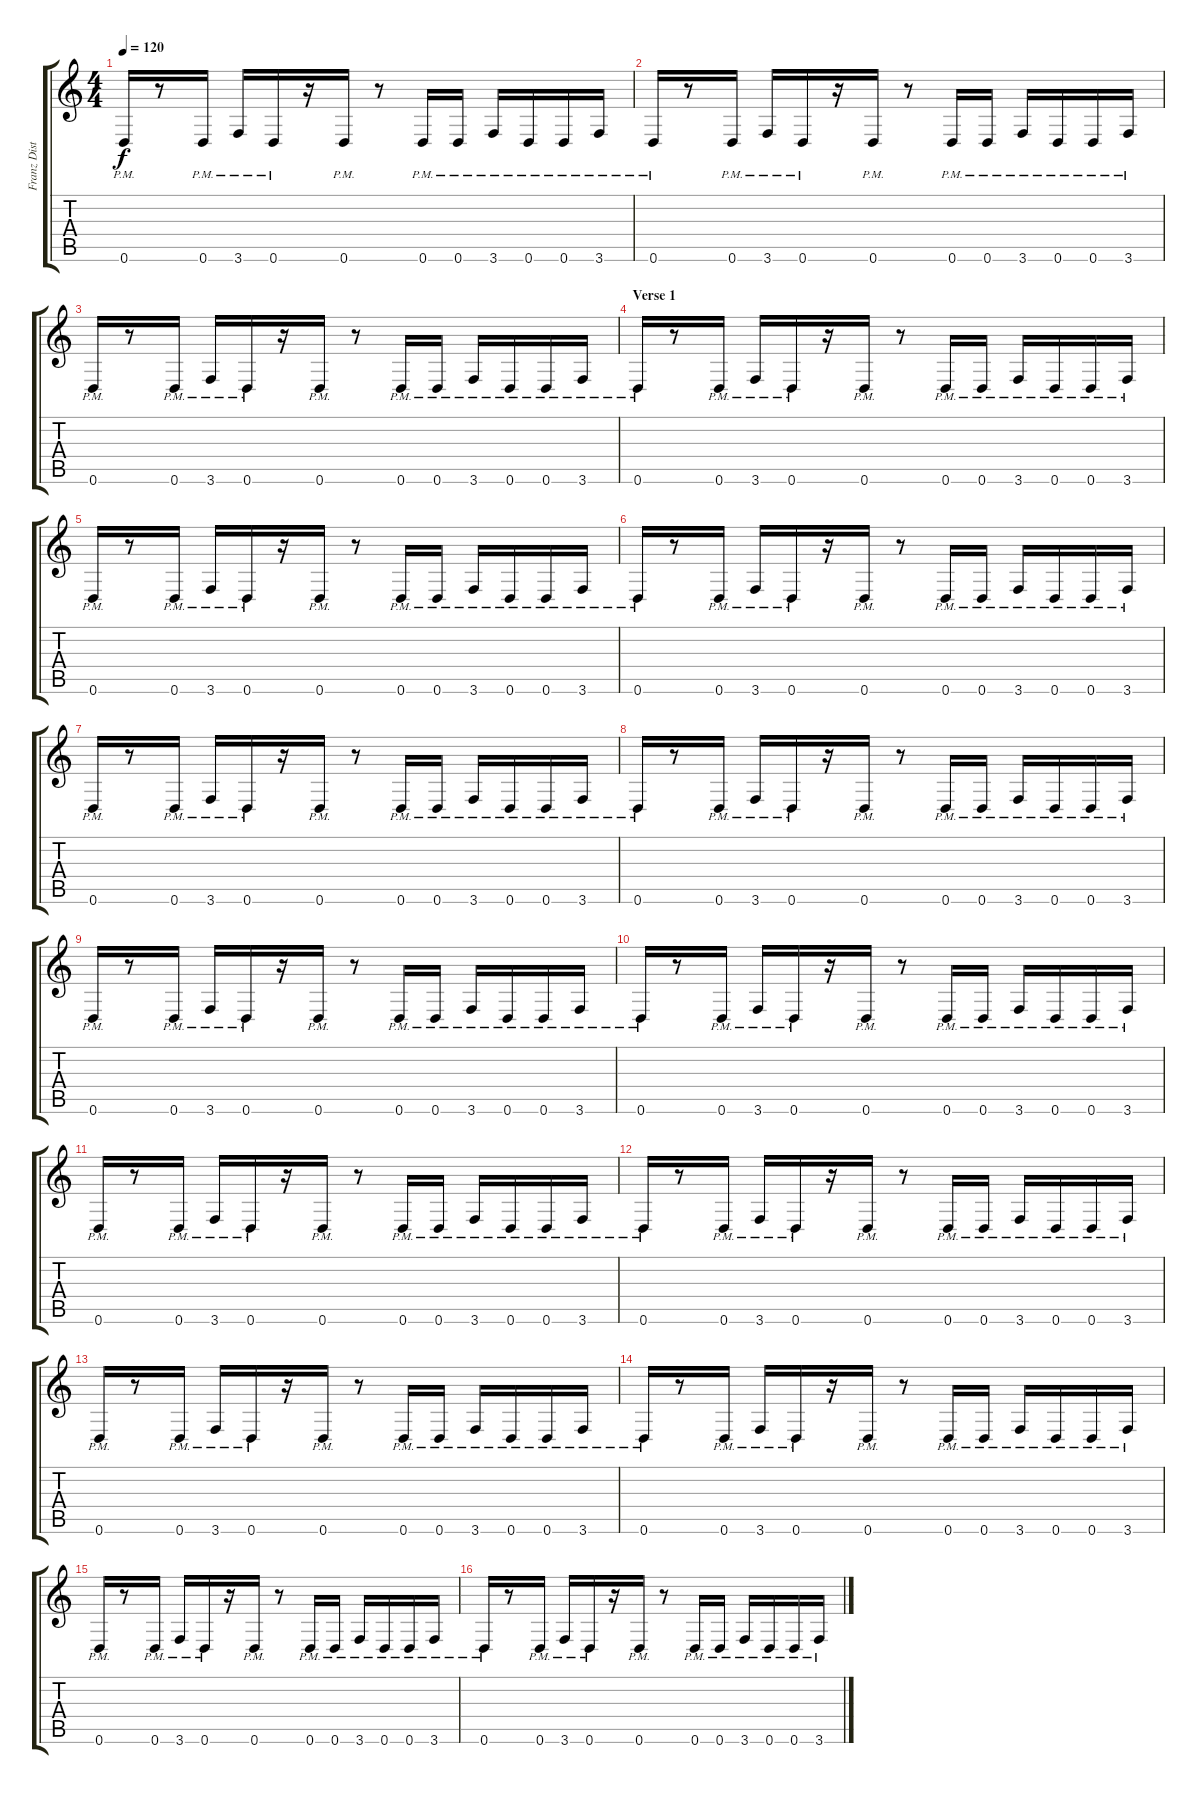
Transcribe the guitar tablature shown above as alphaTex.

\track ("Franz Distortion" "Franz Dist") {instrument distortionguitar}
\staff {score tabs}
\tuning (E4 B3 G3 D3 A2 D2) {hide}
\ts (4 4)
\tempo 120
\clef g2
\ks c
0.6{pm}.16{dy f} r.8 0.6{pm}.16 3.6{pm}.16 0.6{pm}.16 r.16 0.6{pm}.16 r.8 0.6{pm}.16 0.6{pm}.16 3.6{pm}.16 0.6{pm}.16 0.6{pm}.16 3.6{pm}.16 |
0.6{pm}.16 r.8 0.6{pm}.16 3.6{pm}.16 0.6{pm}.16 r.16 0.6{pm}.16 r.8 0.6{pm}.16 0.6{pm}.16 3.6{pm}.16 0.6{pm}.16 0.6{pm}.16 3.6{pm}.16 |
0.6{pm}.16 r.8 0.6{pm}.16 3.6{pm}.16 0.6{pm}.16 r.16 0.6{pm}.16 r.8 0.6{pm}.16 0.6{pm}.16 3.6{pm}.16 0.6{pm}.16 0.6{pm}.16 3.6{pm}.16 |
\section ("" "Verse 1")
0.6{pm}.16 r.8 0.6{pm}.16 3.6{pm}.16 0.6{pm}.16 r.16 0.6{pm}.16 r.8 0.6{pm}.16 0.6{pm}.16 3.6{pm}.16 0.6{pm}.16 0.6{pm}.16 3.6{pm}.16 |
0.6{pm}.16 r.8 0.6{pm}.16 3.6{pm}.16 0.6{pm}.16 r.16 0.6{pm}.16 r.8 0.6{pm}.16 0.6{pm}.16 3.6{pm}.16 0.6{pm}.16 0.6{pm}.16 3.6{pm}.16 |
0.6{pm}.16 r.8 0.6{pm}.16 3.6{pm}.16 0.6{pm}.16 r.16 0.6{pm}.16 r.8 0.6{pm}.16 0.6{pm}.16 3.6{pm}.16 0.6{pm}.16 0.6{pm}.16 3.6{pm}.16 |
0.6{pm}.16 r.8 0.6{pm}.16 3.6{pm}.16 0.6{pm}.16 r.16 0.6{pm}.16 r.8 0.6{pm}.16 0.6{pm}.16 3.6{pm}.16 0.6{pm}.16 0.6{pm}.16 3.6{pm}.16 |
0.6{pm}.16 r.8 0.6{pm}.16 3.6{pm}.16 0.6{pm}.16 r.16 0.6{pm}.16 r.8 0.6{pm}.16 0.6{pm}.16 3.6{pm}.16 0.6{pm}.16 0.6{pm}.16 3.6{pm}.16 |
0.6{pm}.16 r.8 0.6{pm}.16 3.6{pm}.16 0.6{pm}.16 r.16 0.6{pm}.16 r.8 0.6{pm}.16 0.6{pm}.16 3.6{pm}.16 0.6{pm}.16 0.6{pm}.16 3.6{pm}.16 |
0.6{pm}.16 r.8 0.6{pm}.16 3.6{pm}.16 0.6{pm}.16 r.16 0.6{pm}.16 r.8 0.6{pm}.16 0.6{pm}.16 3.6{pm}.16 0.6{pm}.16 0.6{pm}.16 3.6{pm}.16 |
0.6{pm}.16 r.8 0.6{pm}.16 3.6{pm}.16 0.6{pm}.16 r.16 0.6{pm}.16 r.8 0.6{pm}.16 0.6{pm}.16 3.6{pm}.16 0.6{pm}.16 0.6{pm}.16 3.6{pm}.16 |
0.6{pm}.16 r.8 0.6{pm}.16 3.6{pm}.16 0.6{pm}.16 r.16 0.6{pm}.16 r.8 0.6{pm}.16 0.6{pm}.16 3.6{pm}.16 0.6{pm}.16 0.6{pm}.16 3.6{pm}.16 |
0.6{pm}.16 r.8 0.6{pm}.16 3.6{pm}.16 0.6{pm}.16 r.16 0.6{pm}.16 r.8 0.6{pm}.16 0.6{pm}.16 3.6{pm}.16 0.6{pm}.16 0.6{pm}.16 3.6{pm}.16 |
0.6{pm}.16 r.8 0.6{pm}.16 3.6{pm}.16 0.6{pm}.16 r.16 0.6{pm}.16 r.8 0.6{pm}.16 0.6{pm}.16 3.6{pm}.16 0.6{pm}.16 0.6{pm}.16 3.6{pm}.16 |
0.6{pm}.16 r.8 0.6{pm}.16 3.6{pm}.16 0.6{pm}.16 r.16 0.6{pm}.16 r.8 0.6{pm}.16 0.6{pm}.16 3.6{pm}.16 0.6{pm}.16 0.6{pm}.16 3.6{pm}.16 |
0.6{pm}.16 r.8 0.6{pm}.16 3.6{pm}.16 0.6{pm}.16 r.16 0.6{pm}.16 r.8 0.6{pm}.16 0.6{pm}.16 3.6{pm}.16 0.6{pm}.16 0.6{pm}.16 3.6{pm}.16
